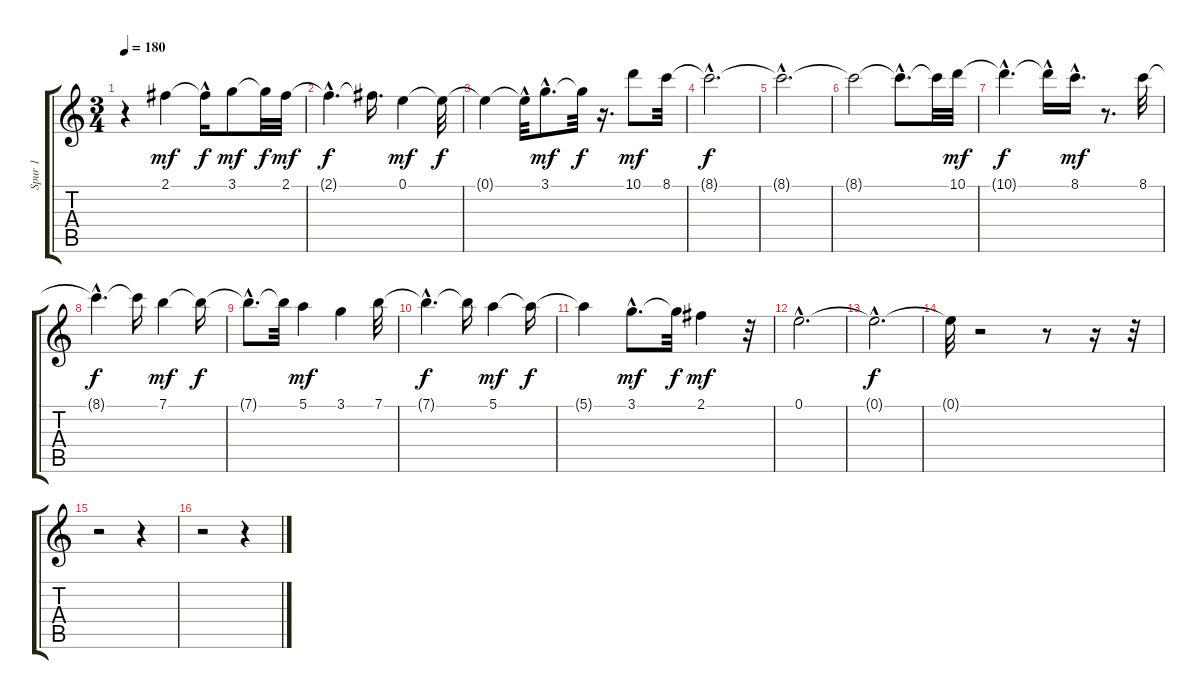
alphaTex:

\track ("Spur 1" "Spur 1") {instrument acousticguitarsteel}
\staff {score tabs}
\tuning (E4 B3 G3 D3 A2 E2) {hide}
\ts (3 4)
\tempo 180
\clef g2
\ks c
r.4{dy f} 2.1.4{dy mf} 2.1{hac t}.16{dy f} 3.1.8{dy mf} 3.1{t}.32{dy f} 2.1.32{dy mf} |
2.1{hac t}.4{d dy f} 2.1{t}.16{d} 0.1.4{dy mf} 0.1{t}.32{dy f} |
0.1{t}.4 0.1{hac t}.32 3.1{hac}.8{d dy mf} 3.1{t}.32{dy f} r.16{d} 10.1.8{dy mf} 8.1.32 |
8.1{hac t}.2{d dy f} |
8.1{hac t}.2{d} |
8.1{t}.2 8.1{hac t}.8{d} 8.1{t}.32 10.1.32{dy mf} |
10.1{hac t}.4{d dy f} 10.1{hac t}.16 8.1{hac}.16{d dy mf} r.8{d} 8.1.32 |
8.1{hac t}.4{d dy f} 8.1{t}.16 7.1.4{dy mf} 7.1{t}.16{dy f} |
7.1{hac t}.8{d} 7.1{t}.32 5.1.4{dy mf} 3.1.4 7.1.32 |
7.1{hac t}.4{d dy f} 7.1{t}.16 5.1.4{dy mf} 5.1{t}.16{dy f} |
5.1{t}.4 3.1{hac}.8{d dy mf} 3.1{t}.32{dy f} 2.1.4{dy mf} r.32 |
0.1{hac}.2{d} |
0.1{hac t}.2{d dy f} |
0.1{t}.32 r.2 r.8 r.16 r.32 |
r.2 r.4 |
r.2 r.4
